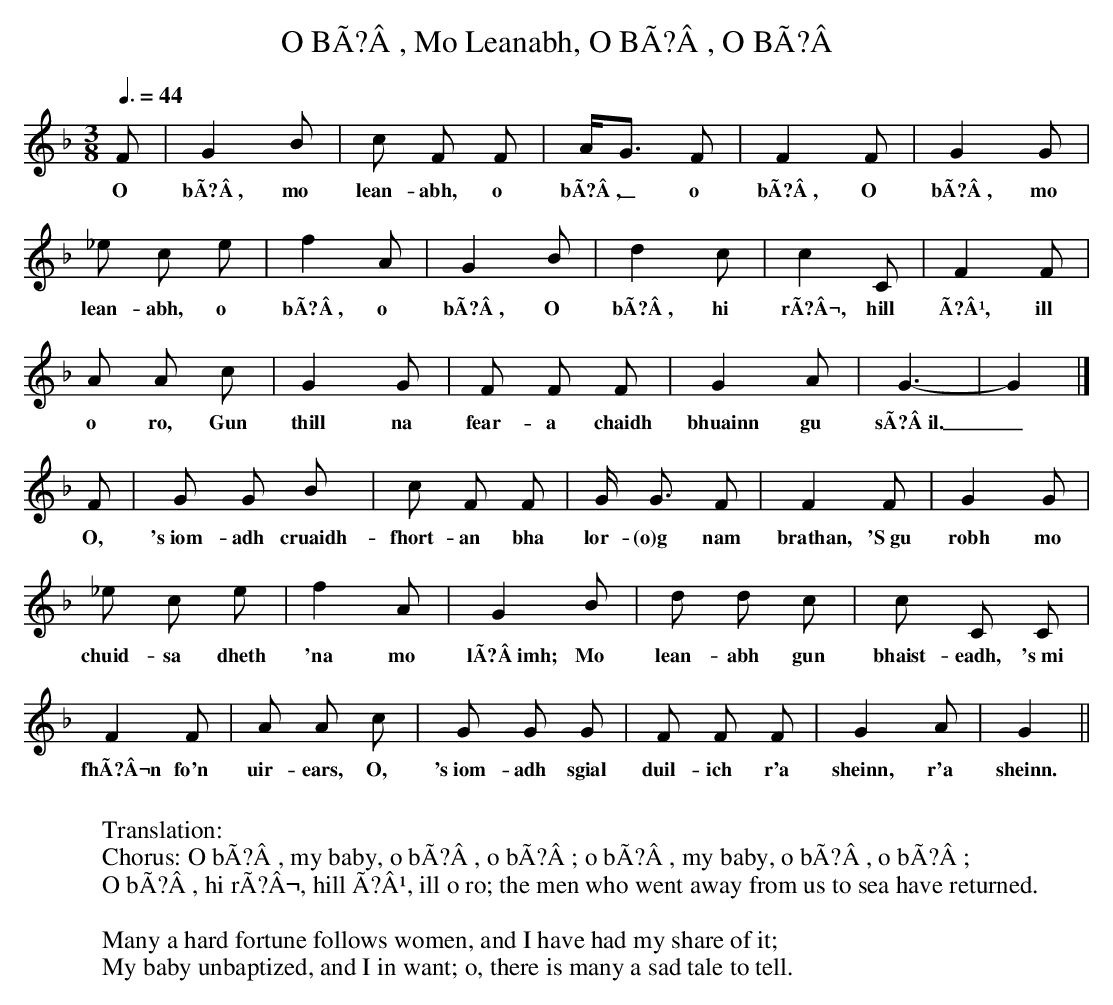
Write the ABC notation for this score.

X:1
T:O BÃ?Â , Mo Leanabh, O BÃ?Â , O BÃ?Â
M:3/8
L:1/8
Q:3/8=44
K:F
F|G2 B|c F F|A/G3/2 F|F2 F|G2 G|
w:O bÃ?Â , mo lean-abh, o bÃ?Â ,_ o bÃ?Â , O bÃ?Â , mo
_e c e|f2 A|G2 B|d2 c|c2 C|F2 F|
w:lean-abh, o bÃ?Â , o bÃ?Â , O bÃ?Â , hi rÃ?Â¬, hill Ã?Â¹, ill
A A c|G2 G|F F F|G2 A|G3-|G2|]
w:o ro, Gun thill na fear-a chaidh bhuainn gu sÃ?Â il._
F|G G B|c F F|G/ G3/2 F|F2 F|G2 G|
w:O, 's~iom-adh cruaidh-fhort-an bha lor-(o)g nam brathan, 'S~gu robh mo
_e c e|f2 A|G2 B|d d c|c C C|
w:chuid-sa dheth 'na mo lÃ?Â imh; Mo lean-abh gun bhaist-eadh, 's~mi
F2 F|A A c|G G G|F F F|G2 A|G2||
w:fhÃ?Â¬n fo'n uir-ears, O, 's~iom-adh sgial duil-ich r'a sheinn, r'a sheinn.
W:
W:Translation:
W:Chorus: O bÃ?Â , my baby, o bÃ?Â , o bÃ?Â ; o bÃ?Â , my baby, o bÃ?Â , o bÃ?Â ;
W:O bÃ?Â , hi rÃ?Â¬, hill Ã?Â¹, ill o ro; the men who went away from us to sea have returned.
W:
W:Many a hard fortune follows women, and I have had my share of it;
W:My baby unbaptized, and I in want; o, there is many a sad tale to tell.
